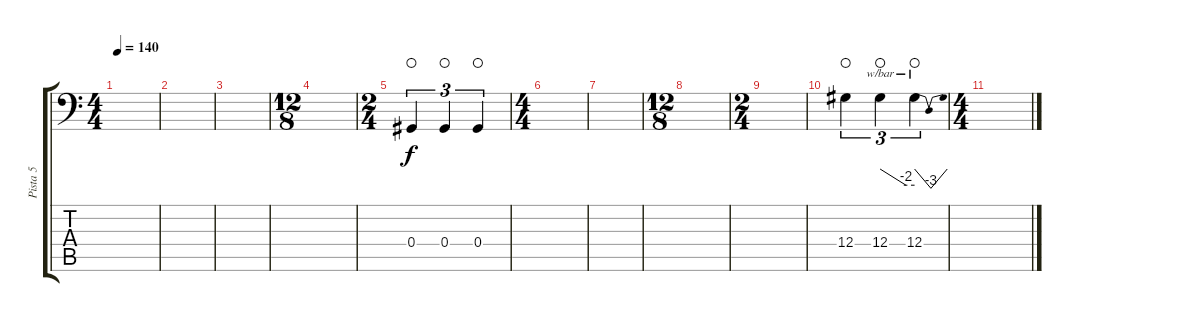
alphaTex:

\track ("Pista 5" "Pista 5") {instrument lead2sawtooth}
\staff {score tabs}
\tuning (Bb3 F3 Db3 Ab2 Eb2 Ab1) {hide}
\ts (4 4)
\tempo 140
\clef f4
\ks c
|
|
|
\ts (12 8)
|
\ts (2 4)
0.4.4{tu (3 2) waho} 0.4.4{tu (3 2) waho} 0.4.4{tu (3 2) waho} |
\ts (4 4)
|
|
\ts (12 8)
|
\ts (2 4)
|
12.4.4{tu (3 2) waho} 12.4.4{tu (3 2) tbe (custom default 0 0 45 -8 60 -8) waho} 12.4.4{tu (3 2) tbe (dip default 0 0 30 -12 60 0) waho} |
\ts (4 4)
